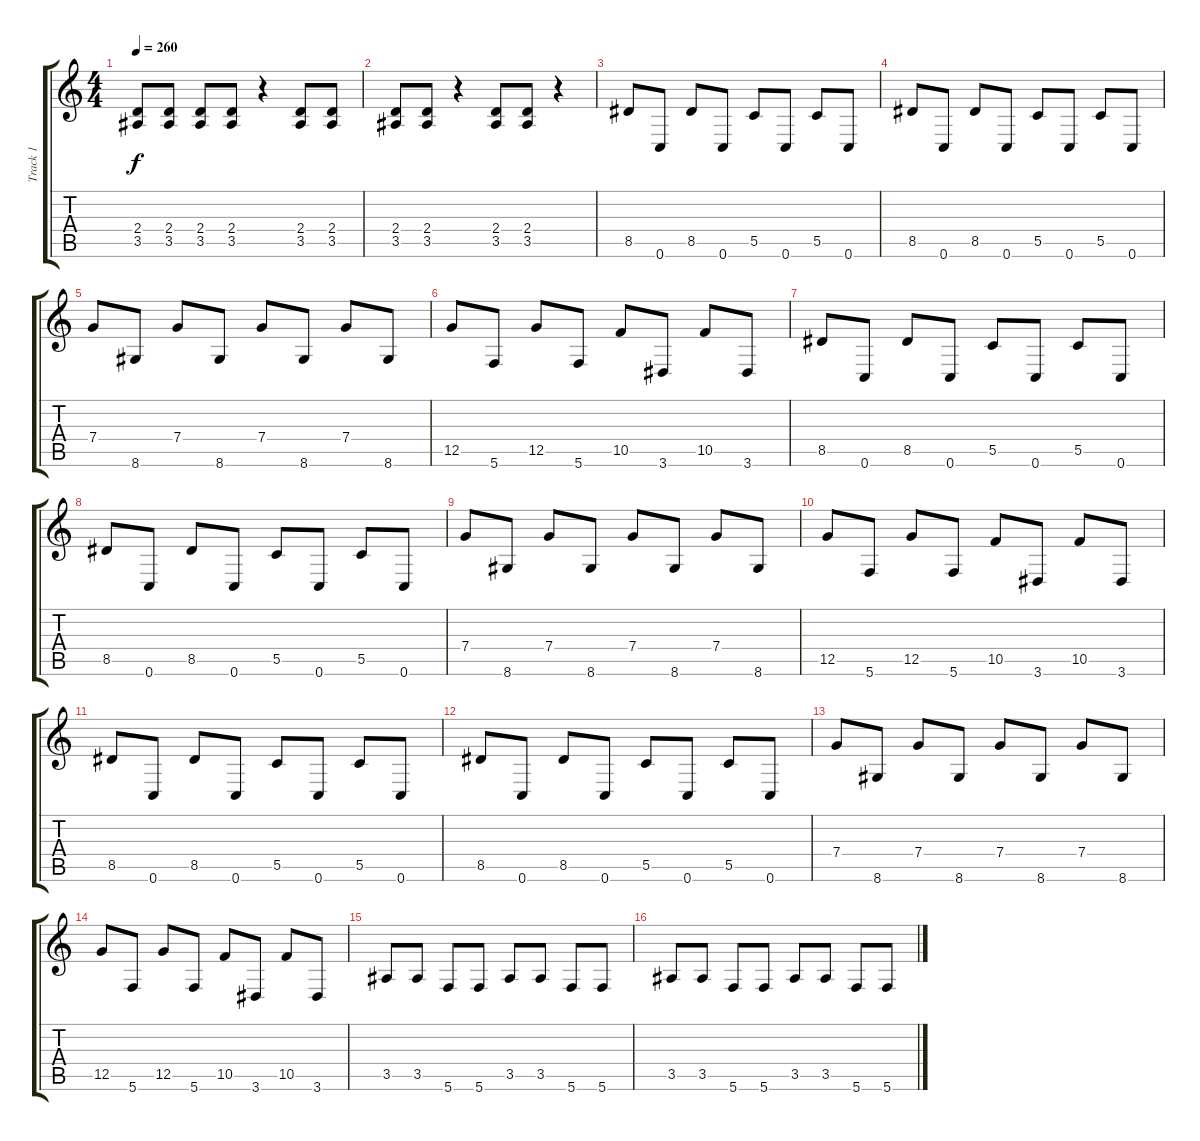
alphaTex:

\track ("Track 1" "Track 1") {instrument distortionguitar}
\staff {score tabs}
\tuning (D4 A3 F3 C3 G2 C2) {hide}
\ts (4 4)
\tempo 260
\clef g2
\ks c
(2.4 3.5).8{dy f} (2.4 3.5).8 (2.4 3.5).8 (2.4 3.5).8 r.4 (2.4 3.5).8 (2.4 3.5).8 |
(2.4 3.5).8 (2.4 3.5).8 r.4 (2.4 3.5).8 (2.4 3.5).8 r.4 |
8.5.8 0.6.8 8.5.8 0.6.8 5.5.8 0.6.8 5.5.8 0.6.8 |
8.5.8 0.6.8 8.5.8 0.6.8 5.5.8 0.6.8 5.5.8 0.6.8 |
7.4.8 8.6.8 7.4.8 8.6.8 7.4.8 8.6.8 7.4.8 8.6.8 |
12.5.8 5.6.8 12.5.8 5.6.8 10.5.8 3.6.8 10.5.8 3.6.8 |
8.5.8 0.6.8 8.5.8 0.6.8 5.5.8 0.6.8 5.5.8 0.6.8 |
8.5.8 0.6.8 8.5.8 0.6.8 5.5.8 0.6.8 5.5.8 0.6.8 |
7.4.8 8.6.8 7.4.8 8.6.8 7.4.8 8.6.8 7.4.8 8.6.8 |
12.5.8 5.6.8 12.5.8 5.6.8 10.5.8 3.6.8 10.5.8 3.6.8 |
8.5.8 0.6.8 8.5.8 0.6.8 5.5.8 0.6.8 5.5.8 0.6.8 |
8.5.8 0.6.8 8.5.8 0.6.8 5.5.8 0.6.8 5.5.8 0.6.8 |
7.4.8 8.6.8 7.4.8 8.6.8 7.4.8 8.6.8 7.4.8 8.6.8 |
12.5.8 5.6.8 12.5.8 5.6.8 10.5.8 3.6.8 10.5.8 3.6.8 |
3.5.8 3.5.8 5.6.8 5.6.8 3.5.8 3.5.8 5.6.8 5.6.8 |
3.5.8 3.5.8 5.6.8 5.6.8 3.5.8 3.5.8 5.6.8 5.6.8
